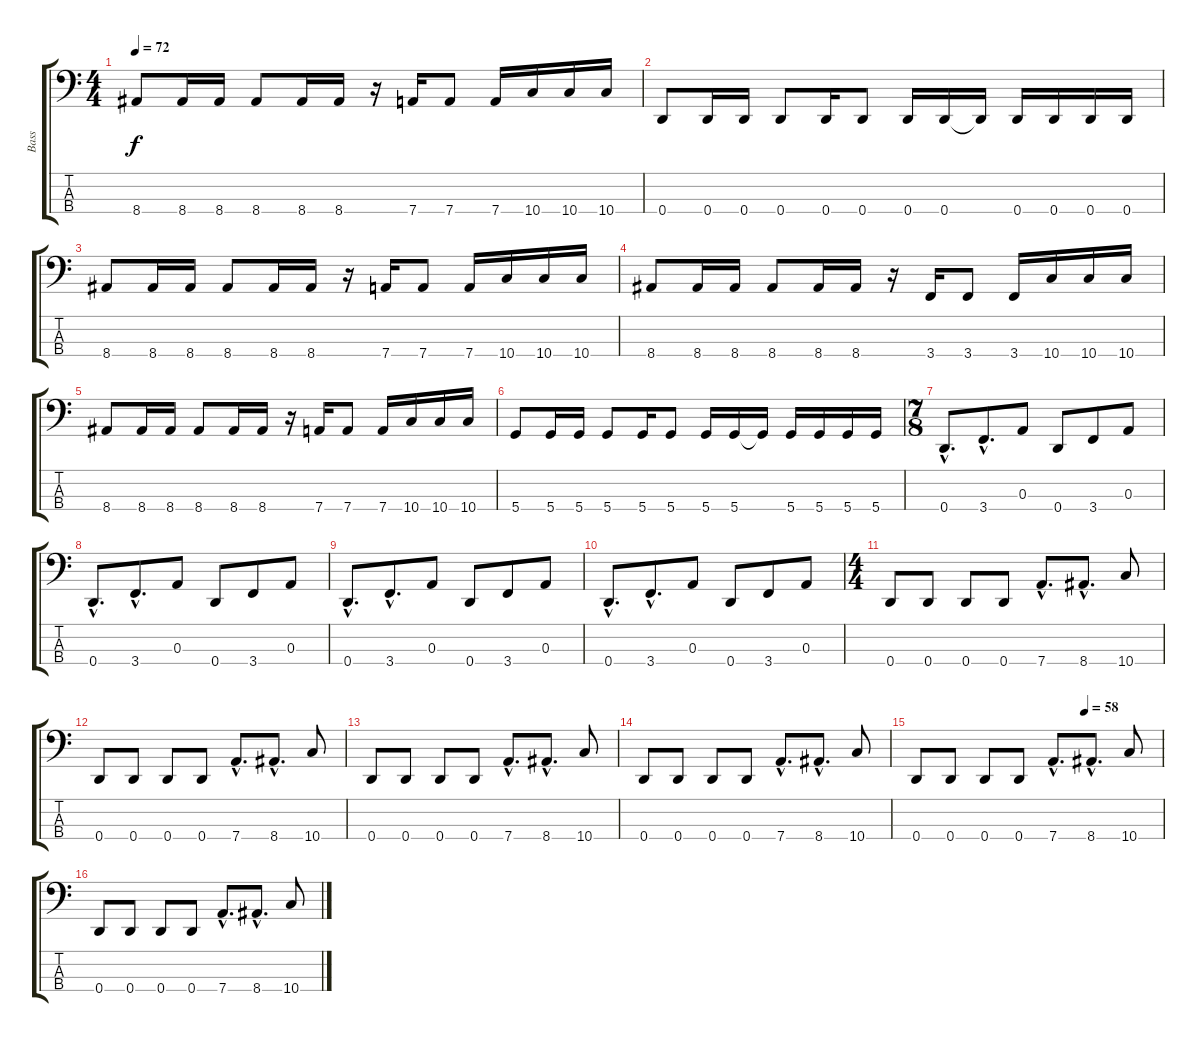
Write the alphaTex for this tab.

\track ("Bass" "Bass") {instrument electricbassfinger}
\staff {score tabs}
\tuning (G2 D2 A1 D1) {hide}
\ts (4 4)
\tempo 72
\clef f4
\ks c
8.4.8{dy f} 8.4.16 8.4.16 8.4.8 8.4.16 8.4.16 r.16 7.4.16 7.4.8 7.4.16 10.4.16 10.4.16 10.4.16 |
0.4.8 0.4.16 0.4.16 0.4.8 0.4.16 0.4.8 0.4.16 0.4.16 0.4{t}.16 0.4.16 0.4.16 0.4.16 0.4.16 |
8.4.8 8.4.16 8.4.16 8.4.8 8.4.16 8.4.16 r.16 7.4.16 7.4.8 7.4.16 10.4.16 10.4.16 10.4.16 |
8.4.8 8.4.16 8.4.16 8.4.8 8.4.16 8.4.16 r.16 3.4.16 3.4.8 3.4.16 10.4.16 10.4.16 10.4.16 |
8.4.8 8.4.16 8.4.16 8.4.8 8.4.16 8.4.16 r.16 7.4.16 7.4.8 7.4.16 10.4.16 10.4.16 10.4.16 |
5.4.8 5.4.16 5.4.16 5.4.8 5.4.16 5.4.8 5.4.16 5.4.16 5.4{t}.16 5.4.16 5.4.16 5.4.16 5.4.16 |
\ts (7 8)
0.4{hac}.8{d} 3.4{hac}.8{d} 0.3.8 0.4.8 3.4.8 0.3.8 |
0.4{hac}.8{d} 3.4{hac}.8{d} 0.3.8 0.4.8 3.4.8 0.3.8 |
0.4{hac}.8{d} 3.4{hac}.8{d} 0.3.8 0.4.8 3.4.8 0.3.8 |
0.4{hac}.8{d} 3.4{hac}.8{d} 0.3.8 0.4.8 3.4.8 0.3.8 |
\ts (4 4)
0.4.8 0.4.8 0.4.8 0.4.8 7.4{hac}.8{d} 8.4{hac}.8{d} 10.4.8 |
0.4.8 0.4.8 0.4.8 0.4.8 7.4{hac}.8{d} 8.4{hac}.8{d} 10.4.8 |
0.4.8 0.4.8 0.4.8 0.4.8 7.4{hac}.8{d} 8.4{hac}.8{d} 10.4.8 |
0.4.8 0.4.8 0.4.8 0.4.8 7.4{hac}.8{d} 8.4{hac}.8{d} 10.4.8 |
\tempo (58 0.6875)
0.4.8 0.4.8 0.4.8 0.4.8 7.4{hac}.8{d} 8.4{hac}.8{d} 10.4.8 |
0.4.8 0.4.8 0.4.8 0.4.8 7.4{hac}.8{d} 8.4{hac}.8{d} 10.4.8
